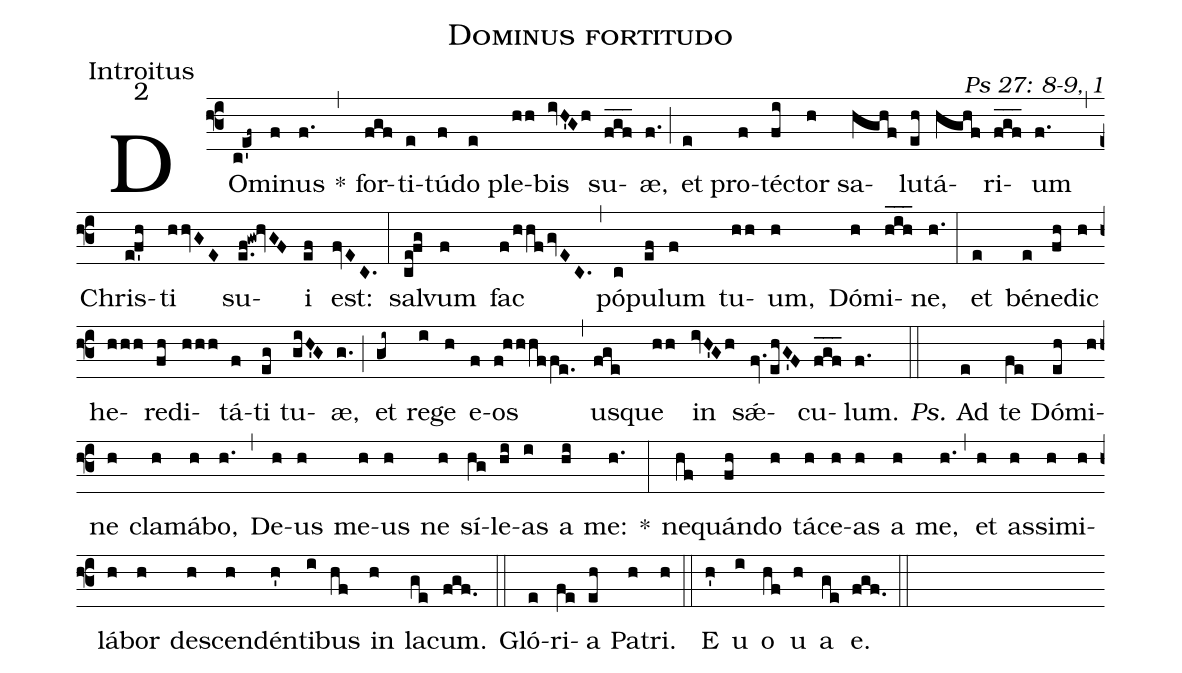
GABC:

name: Dominus fortitudo;
office-part: Introitus;
mode: 2;
commentary: Ps 27: 8-9, 1;
%%
(f3) DO(c!e'f~)mi(f)nus(f.) *(,) for(fgf)ti(e)tú(f)do(e) ple(hh)bis(ivH'Gh) su(f_g_f_)æ,(f.) (;) et(e) pro(f)téc(fi)tor(h) sa(hghf)lu(eh)tá(hghf)ri(f_g_f_)um(f.) (,) Chris(ef'h)ti(hhvGE) su(e.f!gw!hvGF)i(ef) est:(fvEC.) (:)
sal(ce!fg)vum(f) fac(f/hhfgvEC.) (,) pó(c)pu(ef)lum(f) tu(hh)um,(h) Dó(h)mi(h_i_h_)ne,(h.) (:)
et(e) bé(e)ne(fh)dic(h) he(hhh)re(fh)di(hhh)tá(f)ti(eg) tu(giH'G)æ,(g.) (;) et(gi~) re(i)ge(h) e(f)os(f!hhhffe.) (,) us(fge)que(hh) in(ivH'Gh) sǽ(fv.ehG'F)cu(f_g_f_)lum.(f.) (::)
<i>Ps.</i> Ad(e) te(fe) Dó(eh)mi(h)ne(h) cla(h)má(h)bo,(h.) (,) De(h)us(h) me(h)us(h) ne(h) sí(hg)le(hi)as(i) a(hi) me:(h.) *(:)
ne(hf)quán(fh)do(h) tá(h)ce(h)as(h) a(h) me,(h.) (,) et(h) as(h)si(h)mi(h)lá(h)bor(h) de(h)scen(h)dén(h')ti(i)bus(hf) in(h) la(ge)cum.(fgf.) (::)
Gló(e)ri(fe)a(eh) Pa(h)tri.(h) (::)
<eu>E(h') u(i) o(hf) u(h) a(ge) e.</eu>(fgf.) (::)
